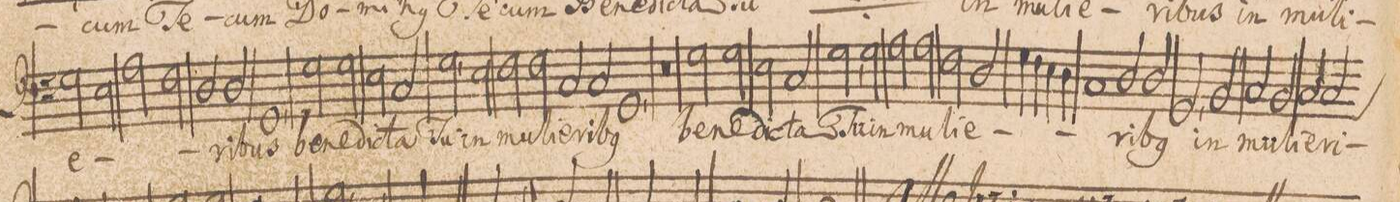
**kern	**text
*I"BASSVS.	*
*clefF4	*
*k[bn]	*
*met(C|)	*
*M2/1	*
=38-	=38-
2G\	-e-
2E\	.
2A\	.
2F\	.
=39-	=39-
2D/	.
2D/	-ri-
1GG,	-bus
=40-	=40-
2G\	be-
2G\	-ne-
2E\	-dic-
2C/	-ta
=41-	=41-
2G,\	Tu
2E\	in
2F\	mu-
2F\	-li-
=42-	=42-
2C/	-e-
2C/	-ri-
1GG,	-b(us)
=43-	=43-
0r	.
=44-	=44-
2G\	be-
2G\	-ne-
2E\	-dic-
2C/	-ta
=45-	=45-
2G,\	Tu
2G\	in
2A\	mu-
2A\	-li-
=46-	=46-
2F\	-e-
2D/	.
4G\	.
4F\	.
4E\	.
4D\	.
=47-	=47-
1C	.
2D/	.
2D/	-ri-
=48-	=48-
2GG,/	-b(us)
2BB/	in
2C/	mu-
2BB/	-li-
=49-	=49-
2C/	-e-
*custos:GG	*
2C/	-ri-
*-	*-
